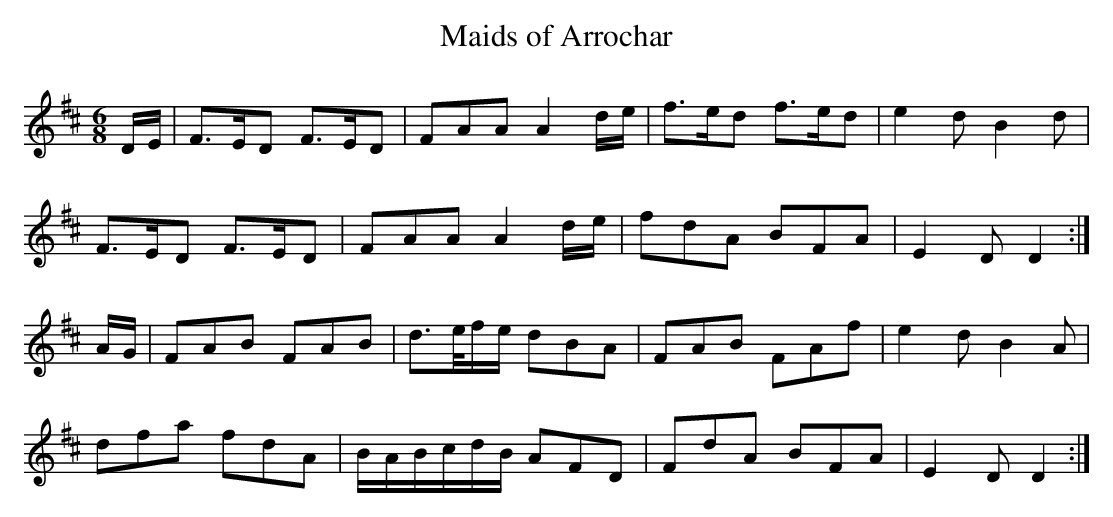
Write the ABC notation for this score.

X:1
T:Maids of Arrochar
L:1/8
M:6/8
K:D
D/E/|F>ED F>ED|FAA A2 d/e/|f>ed f>ed|e2 d B2 d|
F>ED F>ED|FAA A2 d/e/|fdA BFA|E2 D D2:|
A/G/|FAB FAB|d>e/f/e/ dBA|FAB FAf|e2 d B2 A|
dfa fdA|B/A/B/c/d/B/ AFD|FdA BFA|E2 D D2:|]
